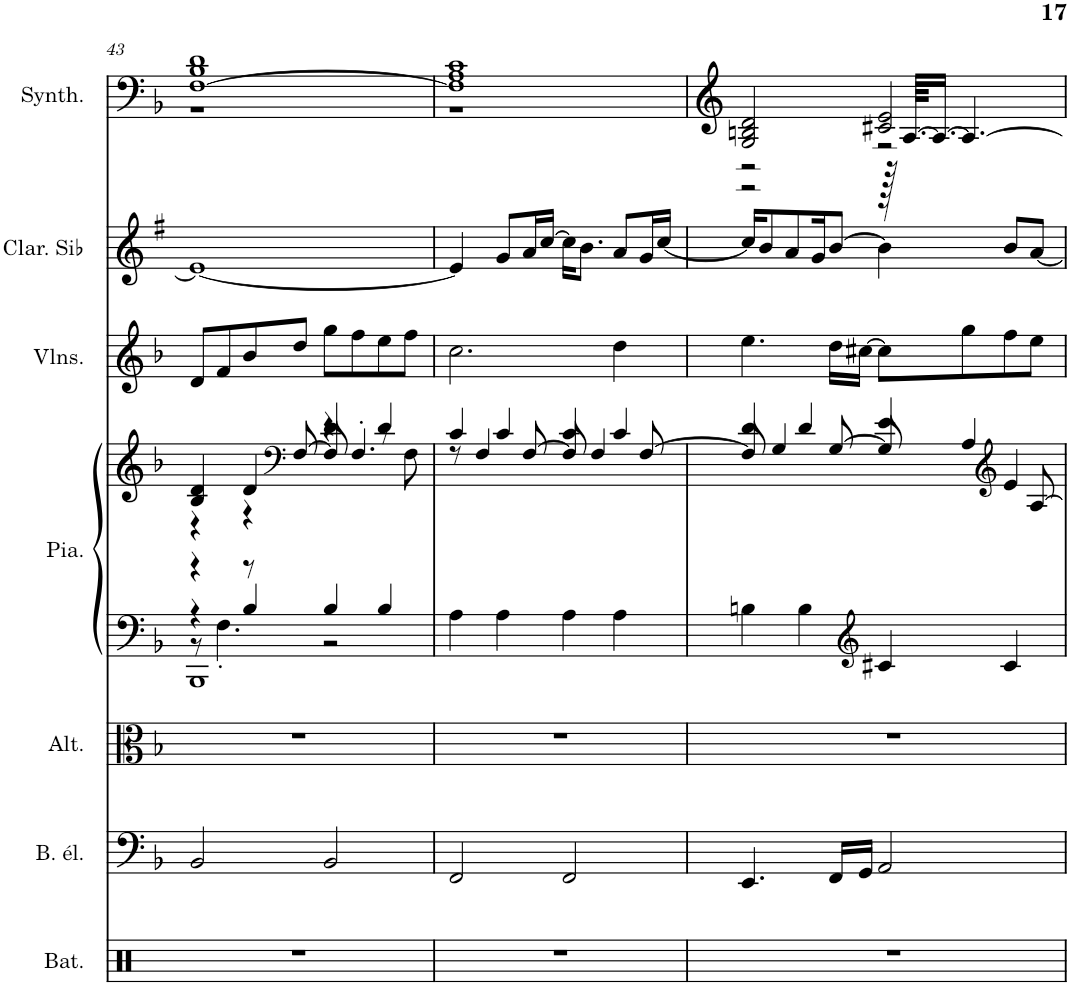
**kern	**kern	**kern	**kern	**kern	**kern	**kern	**kern
*part7	*part6	*part5	*part4	*part4	*part3	*part2	*part1
*staff8	*staff7	*staff6	*staff5	*staff4	*staff3	*staff2	*staff1
*I"Batterie, Drums	*I"Basse électrique à 5 cordes, Electric Bass (finger)	*I"Altos, String Ensemble 1	*I"Piano, Acoustic Grand Piano	*	*I"Violons, String Ensemble 1	*I"Clarinette en Sib	*I"Synthétiseur Pad, Pad 2 (warm)
*I'Bat.	*I'B. él.	*I'Alt.	*I'Pia.	*	*I'Vlns.	*I'Clar. Sib	*I'Synth.
!!LO:PB:g=z
*clefX	*clefF4	*clefC3	*clefF4	*clefF4	*clefG2	*clefG2	*clefG2
*	*Trd7c12	*	*	*	*	*Trd1c2	*
*k[]	*k[b-]	*k[b-]	*k[b-]	*k[b-]	*k[b-]	*k[f#]	*k[b-]
*M4/4	*M4/4	*M4/4	*M4/4	*M4/4	*M4/4	*M4/4	*M4/4
=43	=43	=43	=43	=43	=43	=43	=43
*	*	*	*^	*^	*	*	*^
*	*	*	*	*^	*	*^	*	*	*	*
1r	2BB-/	1r	4r	8r	1BBB-	4B-/ 4d/	4r	4r	8d/L	1e_	[1F 1B- 1d	1r
.	.	.	.	4.F'\	.	.	.	.	8f/	.	.	.
.	.	.	4B-/	.	.	4d/	4r	8r	8b-/	.	.	.
*	*	*	*	*	*	*clefF4	*	*	*	*	*	*
.	.	.	.	.	.	.	.	[8F/	8dd/J	.	.	.
.	2BB-/	.	4B-/	2r	.	4d/	4r	8F/]	8gg\L	.	.	.
.	.	.	.	.	.	.	.	4.F'/	8ff\	.	.	.
.	.	.	4B-/	.	.	4d/	8r	.	8ee\	.	.	.
.	.	.	.	.	.	.	8F\	.	8ff\J	.	.	.
*	*	*	*v	*v	*v	*	*	*	*	*	*	*
*	*	*	*	*	*v	*v	*	*	*	*
=44	=44	=44	=44	=44	=44	=44	=44	=44	=44
1r	2FF/	1r	4A\	4c/	8r	2.cc\	4e/]	1F] 1A 1c	1r
.	.	.	.	.	4F/	.	.	.	.
.	.	.	4A\	4c/	.	.	8g/L	.	.
.	.	.	.	.	[8F/	.	16a/L	.	.
.	.	.	.	.	.	.	[16cc/JJ	.	.
.	2FF/	.	4A\	4c/	8F/]	.	16cc\KL]	.	.
.	.	.	.	.	.	.	8.b\J	.	.
.	.	.	.	.	4F/	.	.	.	.
.	.	.	4A\	4c/	.	4dd\	8a/L	.	.
.	.	.	.	.	[8F/	.	16g/L	.	.
.	.	.	.	.	.	.	[16cc/JJ	.	.
=45	=45	=45	=45	=45	=45	=45	=45	=45	=45
*	*	*	*	*	*	*	*	*	*^
1r	4.EE/	1r	4Bn\	4d/	8F/]	4.ee\	16cc/KL]	2G/ 2Bn/ 2d/	2r	2r
.	.	.	.	.	.	.	8b/	.	.	.
.	.	.	.	.	4G/	.	.	.	.	.
.	.	.	.	.	.	.	8a/	.	.	.
.	.	.	4B\	4d/	.	.	.	.	.	.
.	.	.	.	.	.	.	16g/K	.	.	.
.	16FF/LL	.	.	.	[8G/	16dd\LL	[8b/J	.	.	.
.	16GG/JJ	.	.	.	.	[16cc#X\JJ	.	.	.	.
*	*	*	*clefG2	*	*	*	*	*	*	*
.	2AA/	.	4c#X/	4e/	8G/]	8cc#\L]	4b\]	2c#X/ 2e/	2r	128r
.	.	.	.	.	.	.	.	.	.	[64.A/KKLL
.	.	.	.	.	.	.	.	.	.	16.A/JJ_
.	.	.	.	.	4A/	8gg\	.	.	.	4.A/_
*	*	*	*	*clefG2	*	*	*	*	*	*
.	.	.	4c#/	4e/	.	8ff\	8b/L	.	.	.
.	.	.	.	.	[8A/	8ee\J	[8a/J	.	.	.
*	*	*	*	*v	*v	*	*	*v	*v	*v
=	=	=	=	=	=	=	=
*-	*-	*-	*-	*-	*-	*-	*-
